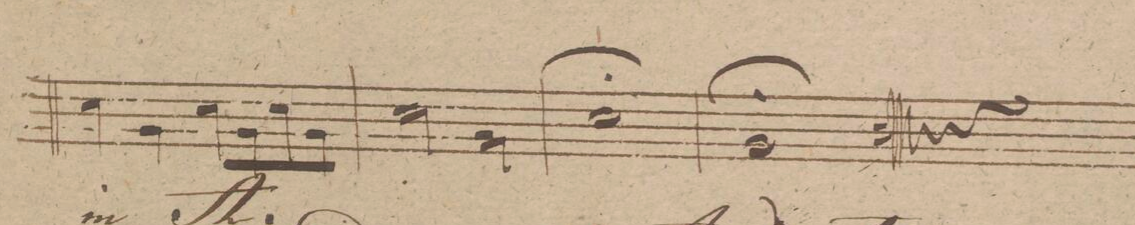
**kern	**dynam
*I"Corno 2do in A.	*
*clefG2	*
*k[f#c#g#]	*
*met(c)	*
*M4/4	*
4a/	.
4e/	.
*Xtremolo	*
8aL\	.
8e/	.
8a/	.
8e/J	.
=78	=78
2a/	.
2e\	.
=79	=79
1a/;	.
=80	=80
1e/;	.
==	=:||
*-	*-
